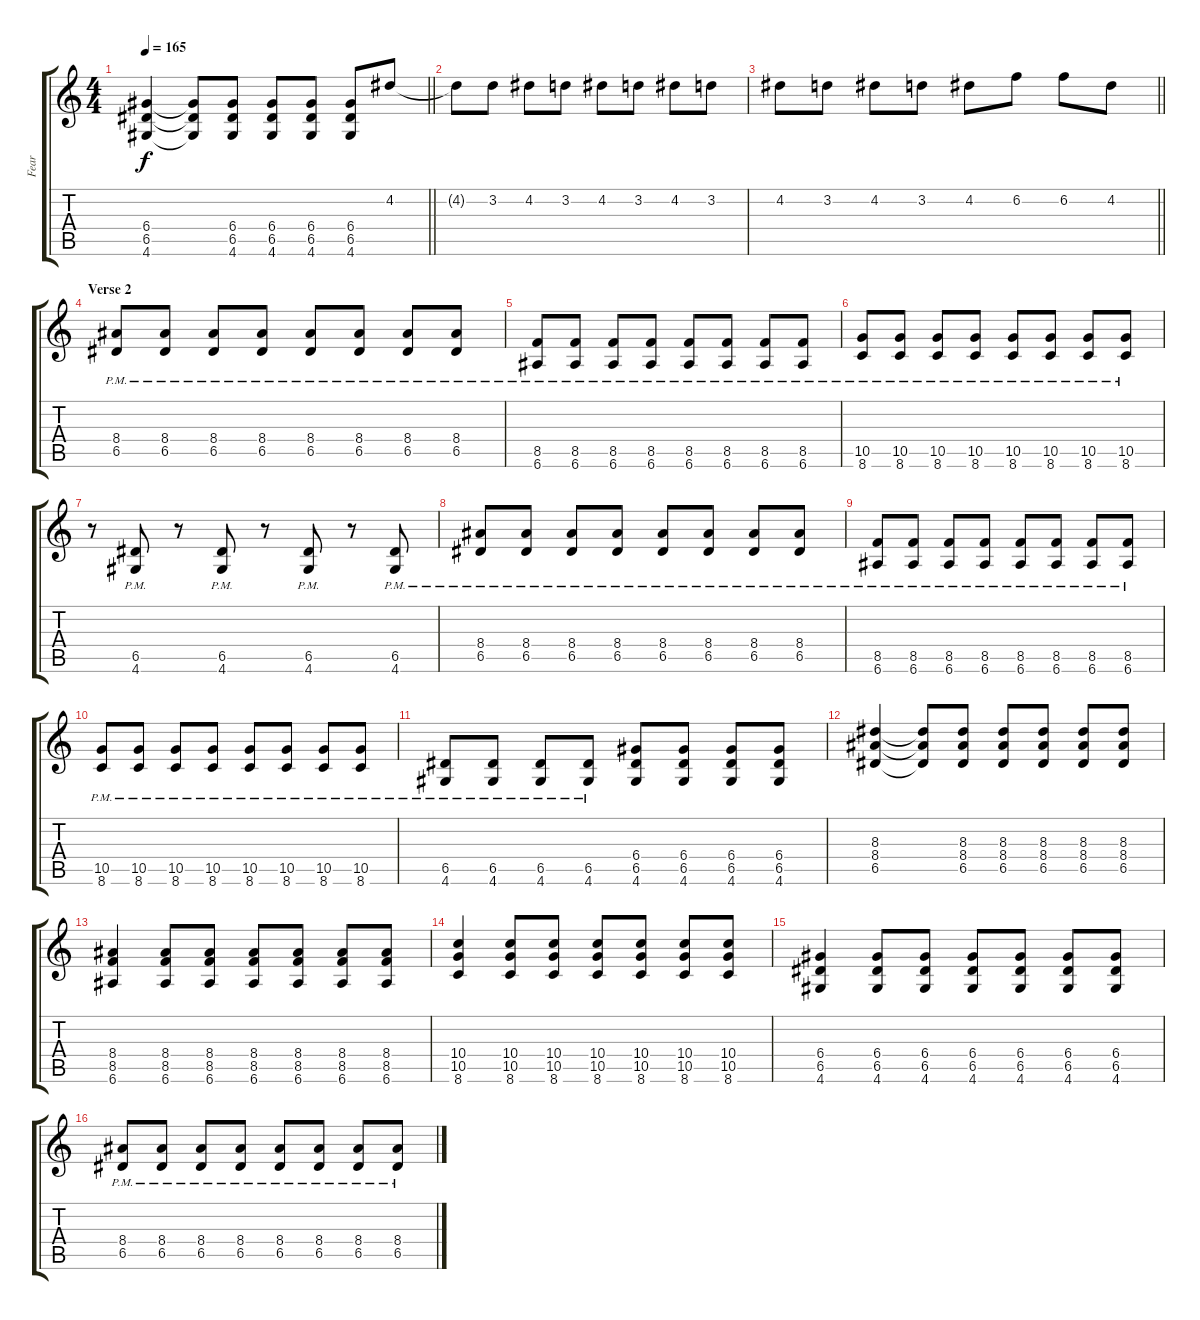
\track ("Fear" "Fear") {instrument overdrivenguitar}
\staff {score tabs}
\tuning (E4 B3 G3 D3 A2 E2) {hide}
\ts (4 4)
\tempo 165
\clef g2
\barLineRight lightlight
\ks c
(6.4 6.5 4.6).4{dy f} (6.4{t} 6.5{t} 4.6{t}).8 (6.4 6.5 4.6).8 (6.4 6.5 4.6).8 (6.4 6.5 4.6).8 (6.4 6.5 4.6).8 4.2.8 |
4.2{t}.8 3.2.8 4.2.8 3.2.8 4.2.8 3.2.8 4.2.8 3.2.8 |
\barLineRight lightlight
4.2.8 3.2.8 4.2.8 3.2.8 4.2.8 6.2.8 6.2.8 4.2.8 |
\section ("" "Verse 2")
(8.4{pm} 6.5{pm}).8 (8.4{pm} 6.5{pm}).8 (8.4{pm} 6.5{pm}).8 (8.4{pm} 6.5{pm}).8 (8.4{pm} 6.5{pm}).8 (8.4{pm} 6.5{pm}).8 (8.4{pm} 6.5{pm}).8 (8.4{pm} 6.5{pm}).8 |
(8.5{pm} 6.6{pm}).8 (8.5{pm} 6.6{pm}).8 (8.5{pm} 6.6{pm}).8 (8.5{pm} 6.6{pm}).8 (8.5{pm} 6.6{pm}).8 (8.5{pm} 6.6{pm}).8 (8.5{pm} 6.6{pm}).8 (8.5{pm} 6.6{pm}).8 |
(10.5{pm} 8.6{pm}).8 (10.5{pm} 8.6{pm}).8 (10.5{pm} 8.6{pm}).8 (10.5{pm} 8.6{pm}).8 (10.5{pm} 8.6{pm}).8 (10.5{pm} 8.6{pm}).8 (10.5{pm} 8.6{pm}).8 (10.5{pm} 8.6{pm}).8 |
r.8 (6.5{pm} 4.6{pm}).8 r.8 (6.5{pm} 4.6{pm}).8 r.8 (6.5{pm} 4.6{pm}).8 r.8 (6.5{pm} 4.6{pm}).8 |
(8.4{pm} 6.5{pm}).8 (8.4{pm} 6.5{pm}).8 (8.4{pm} 6.5{pm}).8 (8.4{pm} 6.5{pm}).8 (8.4{pm} 6.5{pm}).8 (8.4{pm} 6.5{pm}).8 (8.4{pm} 6.5{pm}).8 (8.4{pm} 6.5{pm}).8 |
(8.5{pm} 6.6{pm}).8 (8.5{pm} 6.6{pm}).8 (8.5{pm} 6.6{pm}).8 (8.5{pm} 6.6{pm}).8 (8.5{pm} 6.6{pm}).8 (8.5{pm} 6.6{pm}).8 (8.5{pm} 6.6{pm}).8 (8.5{pm} 6.6{pm}).8 |
(10.5{pm} 8.6{pm}).8 (10.5{pm} 8.6{pm}).8 (10.5{pm} 8.6{pm}).8 (10.5{pm} 8.6{pm}).8 (10.5{pm} 8.6{pm}).8 (10.5{pm} 8.6{pm}).8 (10.5{pm} 8.6{pm}).8 (10.5{pm} 8.6{pm}).8 |
(6.5{pm} 4.6{pm}).8 (6.5{pm} 4.6{pm}).8 (6.5{pm} 4.6{pm}).8 (6.5{pm} 4.6{pm}).8 (6.4 6.5 4.6).8 (6.4 6.5 4.6).8 (6.4 6.5 4.6).8 (6.4 6.5 4.6).8 |
(8.3 8.4 6.5).4 (8.3{t} 8.4{t} 6.5{t}).8 (8.3 8.4 6.5).8 (8.3 8.4 6.5).8 (8.3 8.4 6.5).8 (8.3 8.4 6.5).8 (8.3 8.4 6.5).8 |
(8.4 8.5 6.6).4 (8.4 8.5 6.6).8 (8.4 8.5 6.6).8 (8.4 8.5 6.6).8 (8.4 8.5 6.6).8 (8.4 8.5 6.6).8 (8.4 8.5 6.6).8 |
(10.4 10.5 8.6).4 (10.4 10.5 8.6).8 (10.4 10.5 8.6).8 (10.4 10.5 8.6).8 (10.4 10.5 8.6).8 (10.4 10.5 8.6).8 (10.4 10.5 8.6).8 |
(6.4 6.5 4.6).4 (6.4 6.5 4.6).8 (6.4 6.5 4.6).8 (6.4 6.5 4.6).8 (6.4 6.5 4.6).8 (6.4 6.5 4.6).8 (6.4 6.5 4.6).8 |
(8.4{pm} 6.5{pm}).8 (8.4{pm} 6.5{pm}).8 (8.4{pm} 6.5{pm}).8 (8.4{pm} 6.5{pm}).8 (8.4{pm} 6.5{pm}).8 (8.4{pm} 6.5{pm}).8 (8.4{pm} 6.5{pm}).8 (8.4{pm} 6.5{pm}).8
